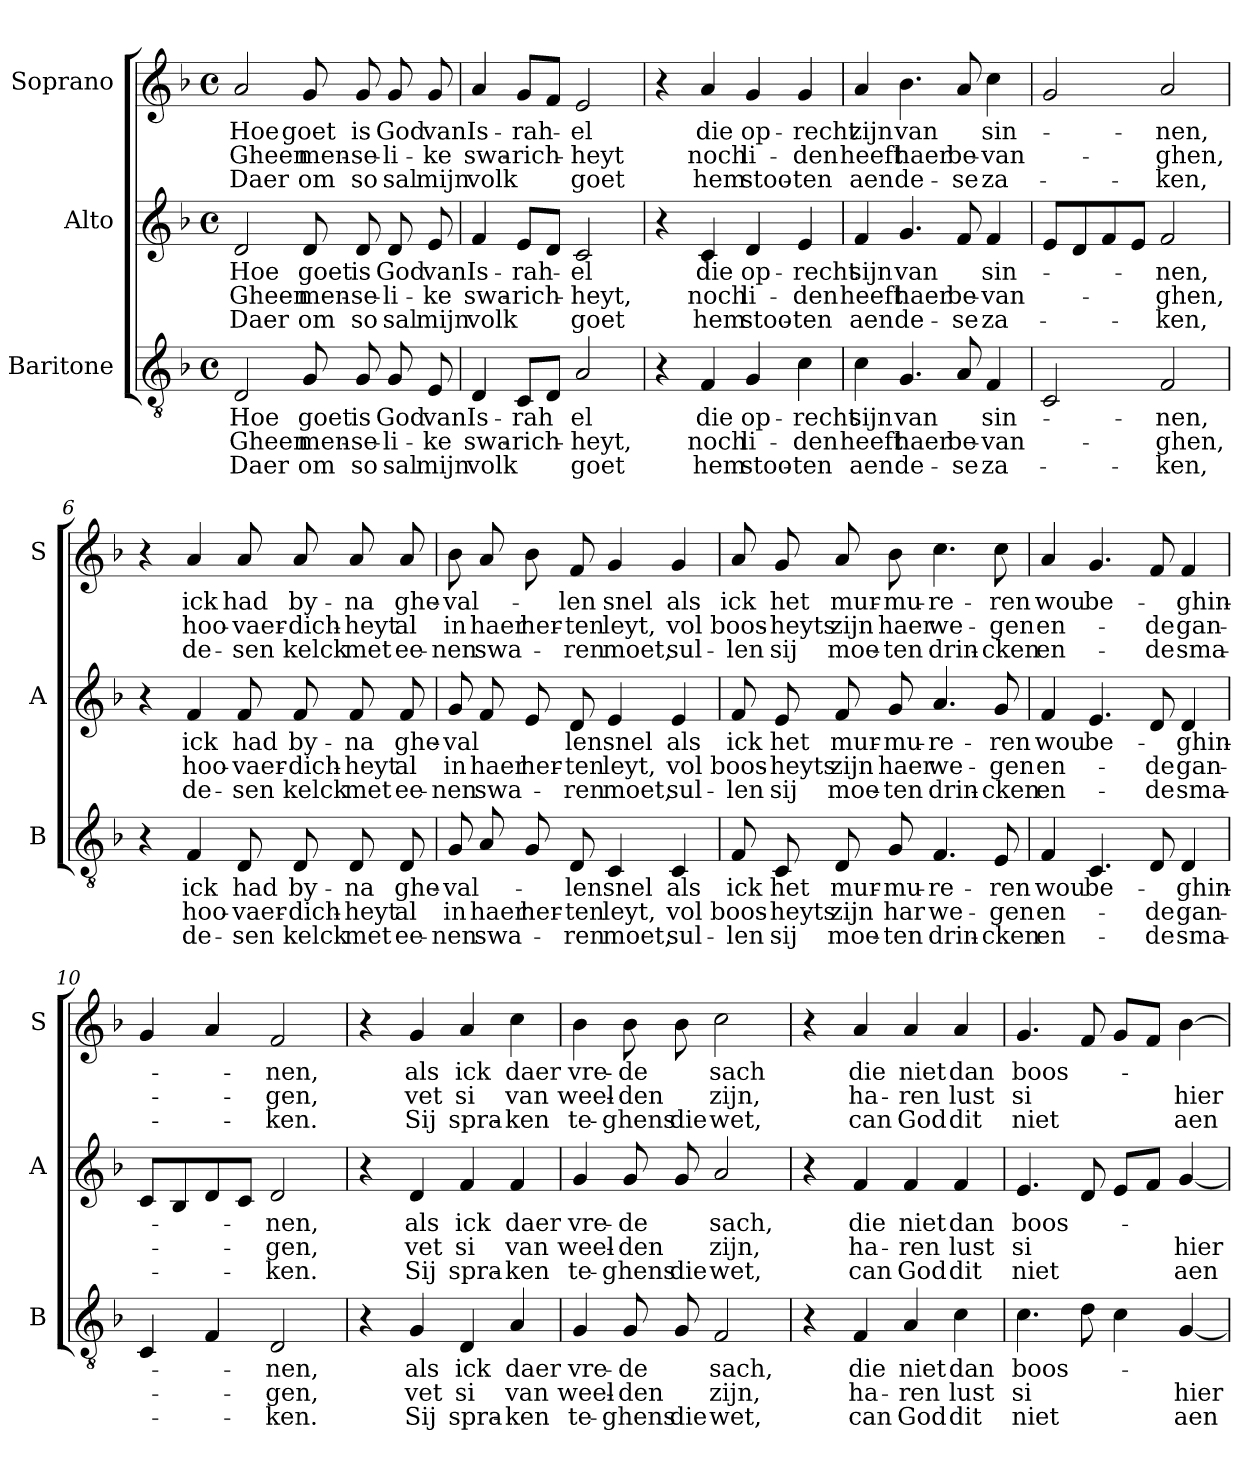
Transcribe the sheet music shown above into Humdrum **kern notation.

**kern	**text	**text	**text	**kern	**text	**text	**text	**kern	**text	**text	**text
*part3	*part3	*part3	*part3	*part2	*part2	*part2	*part2	*part1	*part1	*part1	*part1
*staff3	*staff3	*staff3	*staff3	*staff2	*staff2	*staff2	*staff2	*staff1	*staff1	*staff1	*staff1
*I"Baritone	*	*	*	*I"Alto	*	*	*	*I"Soprano	*	*	*
*I'B	*	*	*	*I'A	*	*	*	*I'S	*	*	*
*clefGv2	*	*	*	*clefG2	*	*	*	*clefG2	*	*	*
*k[b-]	*	*	*	*k[b-]	*	*	*	*k[b-]	*	*	*
*F:	*	*	*	*F:	*	*	*	*F:	*	*	*
*M4/4	*	*	*	*M4/4	*	*	*	*M4/4	*	*	*
*met(c)	*	*	*	*met(c)	*	*	*	*met(c)	*	*	*
=1	=1	=1	=1	=1	=1	=1	=1	=1	=1	=1	=1
!	!LO:LY:b	!LO:LY:b	!LO:LY:b	!	!LO:LY:b	!LO:LY:b	!LO:LY:b	!	!LO:LY:b	!LO:LY:b	!LO:LY:b
2D/	Hoe	Gheen	Daer	2d/	Hoe	Gheen	Daer	2a/	Hoe	Gheen	Daer
!	!LO:LY:b	!LO:LY:b	!LO:LY:b	!	!LO:LY:b	!LO:LY:b	!LO:LY:b	!	!LO:LY:b	!LO:LY:b	!LO:LY:b
8G/	goet	men-	om	8d/	goet	men-	om	8g/	goet	men-	om
!	!LO:LY:b	!LO:LY:b	!LO:LY:b	!	!LO:LY:b	!LO:LY:b	!LO:LY:b	!	!LO:LY:b	!LO:LY:b	!LO:LY:b
8G/	is	-se-	so	8d/	is	-se-	so	8g/	is	-se-	so
!	!LO:LY:b	!LO:LY:b	!LO:LY:b	!	!LO:LY:b	!LO:LY:b	!LO:LY:b	!	!LO:LY:b	!LO:LY:b	!LO:LY:b
8G/	God	-li-	sal	8d/	God	-li-	sal	8g/	God	-li-	sal
!	!LO:LY:b	!LO:LY:b	!LO:LY:b	!	!LO:LY:b	!LO:LY:b	!LO:LY:b	!	!LO:LY:b	!LO:LY:b	!LO:LY:b
8E/	van	-ke	mijn	8e/	van	-ke	mijn	8g/	van	-ke	mijn
=2	=2	=2	=2	=2	=2	=2	=2	=2	=2	=2	=2
!	!LO:LY:b	!LO:LY:b	!LO:LY:b	!	!LO:LY:b	!LO:LY:b	!LO:LY:b	!	!LO:LY:b	!LO:LY:b	!LO:LY:b
4D/	Is-	swa-	volk	4f/	Is-	swa-	volk	4a/	Is-	swa-	volk
!	!LO:LY:b	!LO:LY:b	!	!	!LO:LY:b	!LO:LY:b	!	!	!LO:LY:b	!LO:LY:b	!
8C/L	-rah	-rich-	.	8e/L	-rah-	-rich-	.	8g/L	-rah-	-rich-	.
8D/J	.	.	.	8d/J	.	.	.	8f/J	.	.	.
!	!LO:LY:b	!LO:LY:b	!LO:LY:b	!	!LO:LY:b	!LO:LY:b	!LO:LY:b	!	!LO:LY:b	!LO:LY:b	!LO:LY:b
2A/	el	-heyt,	goet	2c/	-el	-heyt,	goet	2e/	-el	-heyt	goet
=3	=3	=3	=3	=3	=3	=3	=3	=3	=3	=3	=3
4r	.	.	.	4r	.	.	.	4r	.	.	.
!	!LO:LY:b	!LO:LY:b	!LO:LY:b	!	!LO:LY:b	!LO:LY:b	!LO:LY:b	!	!LO:LY:b	!LO:LY:b	!LO:LY:b
4F/	die	noch	hem	4c/	die	noch	hem	4a/	die	noch	hem
!	!LO:LY:b	!LO:LY:b	!LO:LY:b	!	!LO:LY:b	!LO:LY:b	!LO:LY:b	!	!LO:LY:b	!LO:LY:b	!LO:LY:b
4G/	op-	li-	stoo-	4d/	op-	li-	stoo-	4g/	op-	li-	stoo-
!	!LO:LY:b	!LO:LY:b	!LO:LY:b	!	!LO:LY:b	!LO:LY:b	!LO:LY:b	!	!LO:LY:b	!LO:LY:b	!LO:LY:b
4c\	-recht	-den	-ten	4e/	-recht	-den	-ten	4g/	-recht	-den	-ten
=4	=4	=4	=4	=4	=4	=4	=4	=4	=4	=4	=4
!	!LO:LY:b	!LO:LY:b	!LO:LY:b	!	!LO:LY:b	!LO:LY:b	!LO:LY:b	!	!LO:LY:b	!LO:LY:b	!LO:LY:b
4c\	sijn	heeft	aen	4f/	sijn	heeft	aen	4a/	zijn	heeft	aen
!	!LO:LY:b	!LO:LY:b	!LO:LY:b	!	!LO:LY:b	!LO:LY:b	!LO:LY:b	!	!LO:LY:b	!LO:LY:b	!LO:LY:b
4.G/	van	haer	de-	4.g/	van	haer	de-	4.b-\	van	haer	de-
!	!	!LO:LY:b	!LO:LY:b	!	!	!LO:LY:b	!LO:LY:b	!	!	!LO:LY:b	!LO:LY:b
8A/	.	be-	-se	8f/	.	be-	-se	8a/	.	be-	-se
!	!LO:LY:b	!LO:LY:b	!LO:LY:b	!	!LO:LY:b	!LO:LY:b	!LO:LY:b	!	!LO:LY:b	!LO:LY:b	!LO:LY:b
4F/	sin-	-van-	za-	4f/	sin-	-van-	za-	4cc\	sin-	-van-	za-
!!LO:LB:g=z
=5	=5	=5	=5	=5	=5	=5	=5	=5	=5	=5	=5
2C/	.	.	.	8e/L	.	.	.	2g/	.	.	.
.	.	.	.	8d/	.	.	.	.	.	.	.
.	.	.	.	8f/	.	.	.	.	.	.	.
.	.	.	.	8e/J	.	.	.	.	.	.	.
!	!LO:LY:b	!LO:LY:b	!LO:LY:b	!	!LO:LY:b	!LO:LY:b	!LO:LY:b	!	!LO:LY:b	!LO:LY:b	!LO:LY:b
2F/	-nen,	-ghen,	-ken,	2f/	-nen,	-ghen,	-ken,	2a/	-nen,	-ghen,	-ken,
=6	=6	=6	=6	=6	=6	=6	=6	=6	=6	=6	=6
4r	.	.	.	4r	.	.	.	4r	.	.	.
!	!LO:LY:b	!LO:LY:b	!LO:LY:b	!	!LO:LY:b	!LO:LY:b	!LO:LY:b	!	!LO:LY:b	!LO:LY:b	!LO:LY:b
4F/	ick	hoo-	de-	4f/	ick	hoo-	de-	4a/	ick	hoo-	de-
!	!LO:LY:b	!LO:LY:b	!LO:LY:b	!	!LO:LY:b	!LO:LY:b	!LO:LY:b	!	!LO:LY:b	!LO:LY:b	!LO:LY:b
8D/	had	-vaer-	-sen	8f/	had	-vaer-	-sen	8a/	had	-vaer-	-sen
!	!LO:LY:b	!LO:LY:b	!LO:LY:b	!	!LO:LY:b	!LO:LY:b	!LO:LY:b	!	!LO:LY:b	!LO:LY:b	!LO:LY:b
8D/	by-	-dich-	kelck	8f/	by-	-dich-	kelck	8a/	by-	-dich-	kelck
!	!LO:LY:b	!LO:LY:b	!LO:LY:b	!	!LO:LY:b	!LO:LY:b	!LO:LY:b	!	!LO:LY:b	!LO:LY:b	!LO:LY:b
8D/	-na	-heyt	met	8f/	-na	-heyt	met	8a/	-na	-heyt	met
!	!LO:LY:b	!LO:LY:b	!LO:LY:b	!	!LO:LY:b	!LO:LY:b	!LO:LY:b	!	!LO:LY:b	!LO:LY:b	!LO:LY:b
8D/	ghe-	al	ee-	8f/	ghe-	al	ee-	8a/	ghe-	al	ee-
=7	=7	=7	=7	=7	=7	=7	=7	=7	=7	=7	=7
!	!LO:LY:b	!LO:LY:b	!LO:LY:b	!	!LO:LY:b	!LO:LY:b	!LO:LY:b	!	!LO:LY:b	!LO:LY:b	!LO:LY:b
8G/	-val-	in	-nen	8g/	-val	in	-nen	8b-\	-val-	in	-nen
!	!	!LO:LY:b	!LO:LY:b	!	!	!LO:LY:b	!LO:LY:b	!	!	!LO:LY:b	!LO:LY:b
8A/	.	haer	swa-	8f/	.	haer	swa-	8a/	.	haer	swa-
!	!	!LO:LY:b	!	!	!	!LO:LY:b	!	!	!	!LO:LY:b	!
8G/	.	her-	.	8e/	.	her-	.	8b-\	.	her-	.
!	!LO:LY:b	!LO:LY:b	!LO:LY:b	!	!LO:LY:b	!LO:LY:b	!LO:LY:b	!	!LO:LY:b	!LO:LY:b	!LO:LY:b
8D/	-len	-ten	-ren	8d/	len	-ten	-ren	8f/	-len	-ten	-ren
!	!LO:LY:b	!LO:LY:b	!LO:LY:b	!	!LO:LY:b	!LO:LY:b	!LO:LY:b	!	!LO:LY:b	!LO:LY:b	!LO:LY:b
4C/	snel	leyt,	moet,	4e/	snel	leyt,	moet,	4g/	snel	leyt,	moet,
!	!LO:LY:b	!LO:LY:b	!LO:LY:b	!	!LO:LY:b	!LO:LY:b	!LO:LY:b	!	!LO:LY:b	!LO:LY:b	!LO:LY:b
4C/	als	vol	sul-	4e/	als	vol	sul-	4g/	als	vol	sul-
=8	=8	=8	=8	=8	=8	=8	=8	=8	=8	=8	=8
!	!LO:LY:b	!LO:LY:b	!LO:LY:b	!	!LO:LY:b	!LO:LY:b	!LO:LY:b	!	!LO:LY:b	!LO:LY:b	!LO:LY:b
8F/	ick	boos-	-len	8f/	ick	boos-	-len	8a/	ick	boos-	-len
!	!LO:LY:b	!LO:LY:b	!LO:LY:b	!	!LO:LY:b	!LO:LY:b	!LO:LY:b	!	!LO:LY:b	!LO:LY:b	!LO:LY:b
8C/	het	-heyts	sij	8e/	het	-heyts	sij	8g/	het	-heyts	sij
!	!LO:LY:b	!LO:LY:b	!LO:LY:b	!	!LO:LY:b	!LO:LY:b	!LO:LY:b	!	!LO:LY:b	!LO:LY:b	!LO:LY:b
8D/	mur-	zijn	moe-	8f/	mur-	zijn	moe-	8a/	mur-	zijn	moe-
!	!LO:LY:b	!LO:LY:b	!LO:LY:b	!	!LO:LY:b	!LO:LY:b	!LO:LY:b	!	!LO:LY:b	!LO:LY:b	!LO:LY:b
8G/	-mu-	har	-ten	8g/	-mu-	haer	-ten	8b-\	-mu-	haer	-ten
!	!LO:LY:b	!LO:LY:b	!LO:LY:b	!	!LO:LY:b	!LO:LY:b	!LO:LY:b	!	!LO:LY:b	!LO:LY:b	!LO:LY:b
4.F/	-re-	we-	drin-	4.a/	-re-	we-	drin-	4.cc\	-re-	we-	drin-
!	!LO:LY:b	!LO:LY:b	!LO:LY:b	!	!LO:LY:b	!LO:LY:b	!LO:LY:b	!	!LO:LY:b	!LO:LY:b	!LO:LY:b
8E/	-ren	-gen	-cken	8g/	-ren	-gen	-cken	8cc\	-ren	-gen	-cken
!!LO:PB:g=z
=9	=9	=9	=9	=9	=9	=9	=9	=9	=9	=9	=9
!	!LO:LY:b	!LO:LY:b	!LO:LY:b	!	!LO:LY:b	!LO:LY:b	!LO:LY:b	!	!LO:LY:b	!LO:LY:b	!LO:LY:b
4F/	wou	en-	en-	4f/	wou	en-	en-	4a/	wou	en-	en-
!	!LO:LY:b	!	!	!	!LO:LY:b	!	!	!	!LO:LY:b	!	!
4.C/	be-	.	.	4.e/	be-	.	.	4.g/	be-	.	.
!	!	!LO:LY:b	!LO:LY:b	!	!	!LO:LY:b	!LO:LY:b	!	!	!LO:LY:b	!LO:LY:b
8D/	.	-de	-de	8d/	.	-de	-de	8f/	.	-de	-de
!	!LO:LY:b	!LO:LY:b	!LO:LY:b	!	!LO:LY:b	!LO:LY:b	!LO:LY:b	!	!LO:LY:b	!LO:LY:b	!LO:LY:b
4D/	-ghin-	gan-	sma-	4d/	-ghin-	gan-	sma-	4f/	-ghin-	gan-	sma-
=10	=10	=10	=10	=10	=10	=10	=10	=10	=10	=10	=10
4C/	.	.	.	8c/L	.	.	.	4g/	.	.	.
.	.	.	.	8B-/	.	.	.	.	.	.	.
4F/	.	.	.	8d/	.	.	.	4a/	.	.	.
.	.	.	.	8c/J	.	.	.	.	.	.	.
!	!LO:LY:b	!LO:LY:b	!LO:LY:b	!	!LO:LY:b	!LO:LY:b	!LO:LY:b	!	!LO:LY:b	!LO:LY:b	!LO:LY:b
2D/	-nen,	-gen,	-ken.	2d/	-nen,	-gen,	-ken.	2f/	-nen,	-gen,	-ken.
=11	=11	=11	=11	=11	=11	=11	=11	=11	=11	=11	=11
4r	.	.	.	4r	.	.	.	4r	.	.	.
!	!LO:LY:b	!LO:LY:b	!LO:LY:b	!	!LO:LY:b	!LO:LY:b	!LO:LY:b	!	!LO:LY:b	!LO:LY:b	!LO:LY:b
4G/	als	vet	Sij	4d/	als	vet	Sij	4g/	als	vet	Sij
!	!LO:LY:b	!LO:LY:b	!LO:LY:b	!	!LO:LY:b	!LO:LY:b	!LO:LY:b	!	!LO:LY:b	!LO:LY:b	!LO:LY:b
4D/	ick	si	spra-	4f/	ick	si	spra-	4a/	ick	si	spra-
!	!LO:LY:b	!LO:LY:b	!LO:LY:b	!	!LO:LY:b	!LO:LY:b	!LO:LY:b	!	!LO:LY:b	!LO:LY:b	!LO:LY:b
4A/	daer	van	-ken	4f/	daer	van	-ken	4cc\	daer	van	-ken
=12	=12	=12	=12	=12	=12	=12	=12	=12	=12	=12	=12
!	!LO:LY:b	!LO:LY:b	!LO:LY:b	!	!LO:LY:b	!LO:LY:b	!LO:LY:b	!	!LO:LY:b	!LO:LY:b	!LO:LY:b
4G/	vre-	weel-	te-	4g/	vre-	weel-	te-	4b-\	vre-	weel-	te-
!	!LO:LY:b	!LO:LY:b	!LO:LY:b	!	!LO:LY:b	!LO:LY:b	!LO:LY:b	!	!LO:LY:b	!LO:LY:b	!LO:LY:b
8G/	-de	-den	-ghens	8g/	-de	-den	-ghens	8b-\	-de	-den	-ghens
!	!	!	!LO:LY:b	!	!	!	!LO:LY:b	!	!	!	!LO:LY:b
8G/	.	.	die	8g/	.	.	die	8b-\	.	.	die
!	!LO:LY:b	!LO:LY:b	!LO:LY:b	!	!LO:LY:b	!LO:LY:b	!LO:LY:b	!	!LO:LY:b	!LO:LY:b	!LO:LY:b
2F/	sach,	zijn,	wet,	2a/	sach,	zijn,	wet,	2cc\	sach	zijn,	wet,
!!LO:LB:g=z
=13	=13	=13	=13	=13	=13	=13	=13	=13	=13	=13	=13
4r	.	.	.	4r	.	.	.	4r	.	.	.
!	!LO:LY:b	!LO:LY:b	!LO:LY:b	!	!LO:LY:b	!LO:LY:b	!LO:LY:b	!	!LO:LY:b	!LO:LY:b	!LO:LY:b
4F/	die	ha-	can	4f/	die	ha-	can	4a/	die	ha-	can
!	!LO:LY:b	!LO:LY:b	!LO:LY:b	!	!LO:LY:b	!LO:LY:b	!LO:LY:b	!	!LO:LY:b	!LO:LY:b	!LO:LY:b
4A/	niet	-ren	God	4f/	niet	-ren	God	4a/	niet	-ren	God
!	!LO:LY:b	!LO:LY:b	!LO:LY:b	!	!LO:LY:b	!LO:LY:b	!LO:LY:b	!	!LO:LY:b	!LO:LY:b	!LO:LY:b
4c\	dan	lust	dit	4f/	dan	lust	dit	4a/	dan	lust	dit
=14	=14	=14	=14	=14	=14	=14	=14	=14	=14	=14	=14
!	!LO:LY:b	!LO:LY:b	!LO:LY:b	!	!LO:LY:b	!LO:LY:b	!LO:LY:b	!	!LO:LY:b	!LO:LY:b	!LO:LY:b
4.c\	boos-	si	niet	4.e/	boos-	si	niet	4.g/	boos-	si	niet
8d\	.	.	.	8d/	.	.	.	8f/	.	.	.
4c\	.	.	.	8e/L	.	.	.	8g/L	.	.	.
.	.	.	.	8f/J	.	.	.	8f/J	.	.	.
!	!	!LO:LY:b	!LO:LY:b	!	!	!LO:LY:b	!LO:LY:b	!	!	!LO:LY:b	!LO:LY:b
[4G/	.	hier	aen-	[4g/	.	hier	aen-	[4b-\	.	hier	aen-
=	=	=	=	=	=	=	=	=	=	=	=
*-	*-	*-	*-	*-	*-	*-	*-	*-	*-	*-	*-
